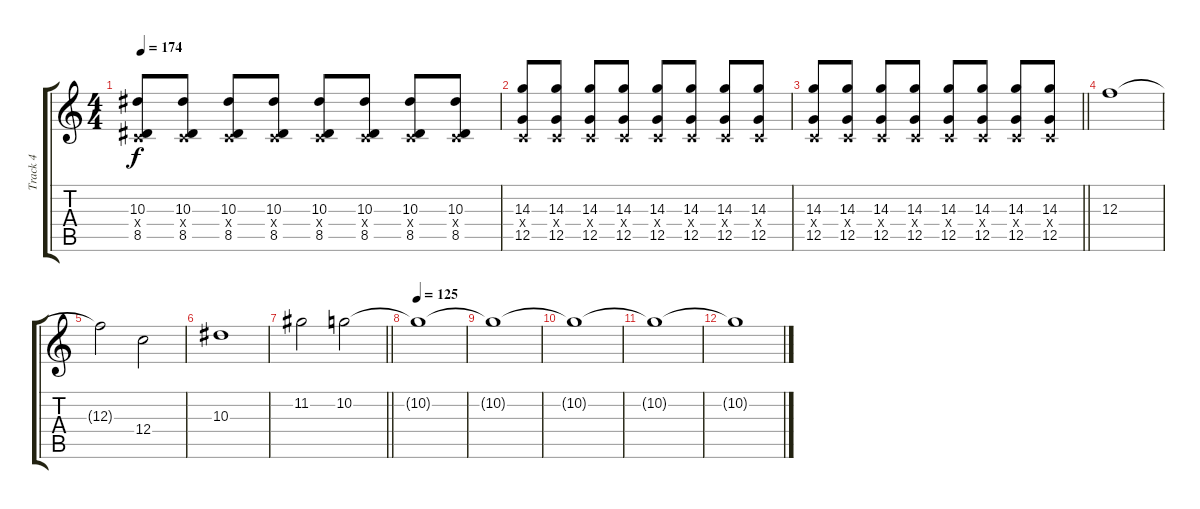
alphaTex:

\track ("Track 4" "Track 4") {instrument distortionguitar}
\staff {score tabs}
\tuning (D4 A3 F3 C3 G2 C2) {hide}
\ts (4 4)
\tempo 174
\clef g2
\ks c
(10.3 0.4{x} 8.5).8{dy f} (10.3 0.4{x} 8.5).8 (10.3 0.4{x} 8.5).8 (10.3 0.4{x} 8.5).8 (10.3 0.4{x} 8.5).8 (10.3 0.4{x} 8.5).8 (10.3 0.4{x} 8.5).8 (10.3 0.4{x} 8.5).8 |
(14.3 0.4{x} 12.5).8 (14.3 0.4{x} 12.5).8 (14.3 0.4{x} 12.5).8 (14.3 0.4{x} 12.5).8 (14.3 0.4{x} 12.5).8 (14.3 0.4{x} 12.5).8 (14.3 0.4{x} 12.5).8 (14.3 0.4{x} 12.5).8 |
\barLineRight lightlight
(14.3 0.4{x} 12.5).8 (14.3 0.4{x} 12.5).8 (14.3 0.4{x} 12.5).8 (14.3 0.4{x} 12.5).8 (14.3 0.4{x} 12.5).8 (14.3 0.4{x} 12.5).8 (14.3 0.4{x} 12.5).8 (14.3 0.4{x} 12.5).8 |
\section ("" "")
12.3.1 |
12.3{t}.2 12.4.2 |
10.3.1 |
\barLineRight lightlight
11.2.2 10.2.2 |
\section ("" "")
\tempo 125
10.2{t}.1{volume 0} |
10.2{t}.1 |
10.2{t}.1 |
10.2{t}.1 |
10.2{t}.1
